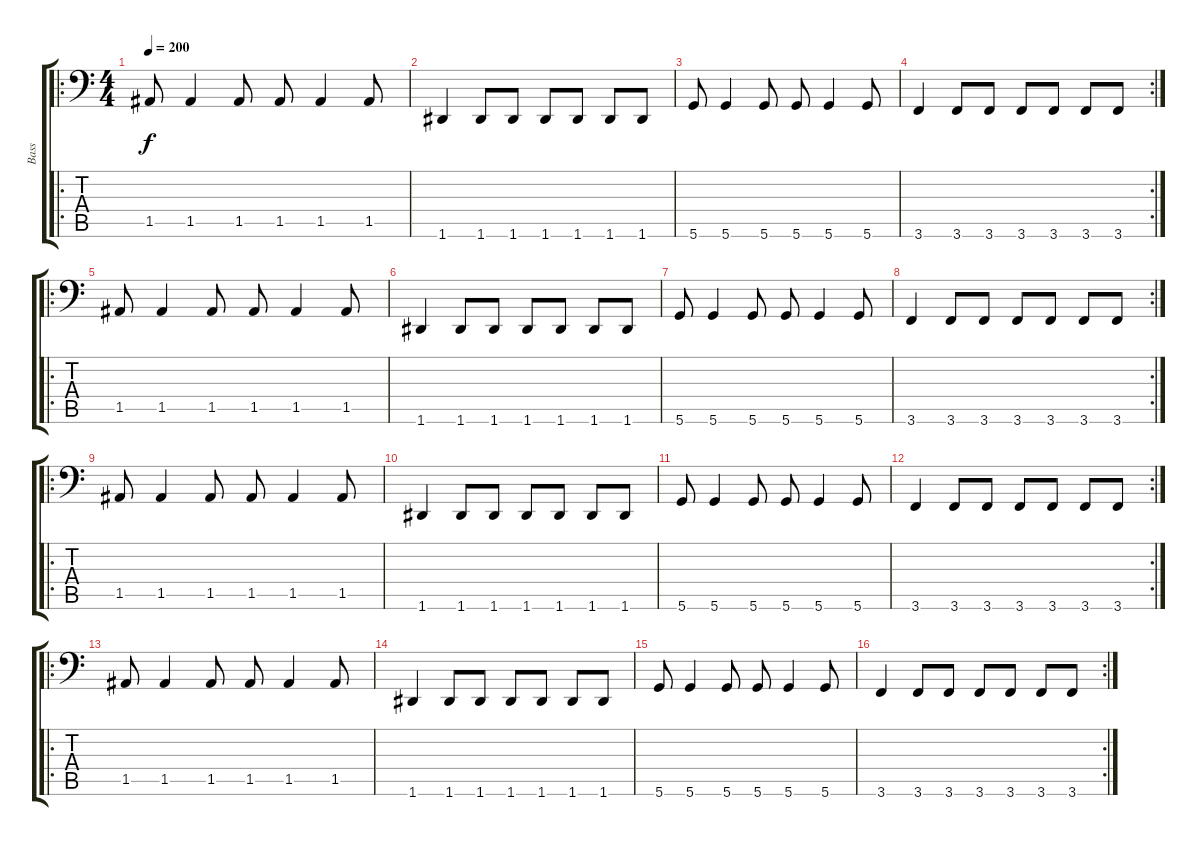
\track ("Bass" "Bass") {instrument electricbasspick}
\staff {score tabs}
\tuning (E3 B2 G2 D2 A1 D1) {hide}
\ro
\ts (4 4)
\tempo 200
\clef f4
\ks c
1.5.8{dy f} 1.5.4 1.5.8 1.5.8 1.5.4 1.5.8 |
1.6.4 1.6.8 1.6.8 1.6.8 1.6.8 1.6.8 1.6.8 |
5.6.8 5.6.4 5.6.8 5.6.8 5.6.4 5.6.8 |
\rc 2
3.6.4 3.6.8 3.6.8 3.6.8 3.6.8 3.6.8 3.6.8 |
\ro
1.5.8 1.5.4 1.5.8 1.5.8 1.5.4 1.5.8 |
1.6.4 1.6.8 1.6.8 1.6.8 1.6.8 1.6.8 1.6.8 |
5.6.8 5.6.4 5.6.8 5.6.8 5.6.4 5.6.8 |
\rc 2
3.6.4 3.6.8 3.6.8 3.6.8 3.6.8 3.6.8 3.6.8 |
\ro
1.5.8 1.5.4 1.5.8 1.5.8 1.5.4 1.5.8 |
1.6.4 1.6.8 1.6.8 1.6.8 1.6.8 1.6.8 1.6.8 |
5.6.8 5.6.4 5.6.8 5.6.8 5.6.4 5.6.8 |
\rc 2
3.6.4 3.6.8 3.6.8 3.6.8 3.6.8 3.6.8 3.6.8 |
\ro
1.5.8 1.5.4 1.5.8 1.5.8 1.5.4 1.5.8 |
1.6.4 1.6.8 1.6.8 1.6.8 1.6.8 1.6.8 1.6.8 |
5.6.8 5.6.4 5.6.8 5.6.8 5.6.4 5.6.8 |
\rc 2
3.6.4 3.6.8 3.6.8 3.6.8 3.6.8 3.6.8 3.6.8
